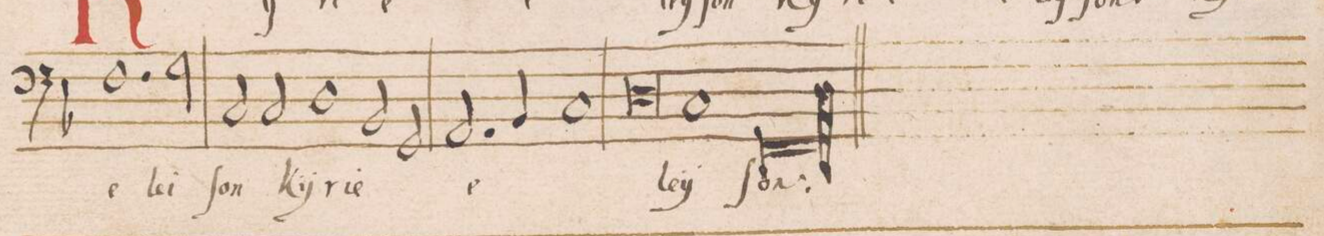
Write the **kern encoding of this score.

**kern	**text
*I"BASSVS	*
*clefF4	*
*k[b-]	*
*met(C|)	*
*M2/1	*
1.F	e-
=36-	=36-
2G\	-lei-
2C/	-ſon
2C/	Kÿ-
=37-	=37-
1D	-ri-
2BB-/	-e
2GG/	.
=38-	=38-
2.AA/	e-
4BB-/	.
1C	.
=39	=39
0D	.
=40-	=40-
1C	-leÿ-
00FF/	-ſon:
==	==
*-	*-
